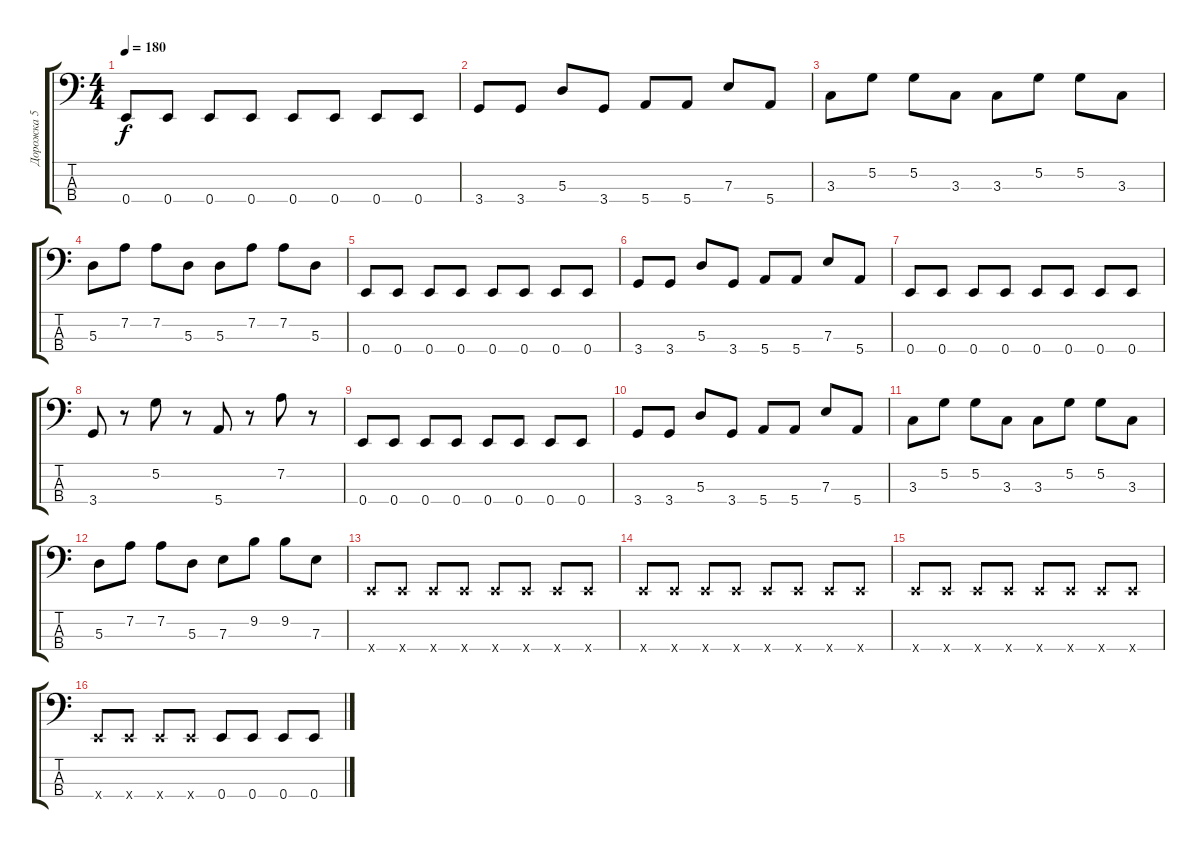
\track ("Дорожка 5" "Дорожка 5") {instrument electricbasspick}
\staff {score tabs}
\tuning (G2 D2 A1 E1) {hide}
\ts (4 4)
\tempo 180
\clef f4
\ks c
0.4.8{dy f} 0.4.8 0.4.8 0.4.8 0.4.8 0.4.8 0.4.8 0.4.8 |
3.4.8 3.4.8 5.3.8 3.4.8 5.4.8 5.4.8 7.3.8 5.4.8 |
3.3.8 5.2.8 5.2.8 3.3.8 3.3.8 5.2.8 5.2.8 3.3.8 |
5.3.8 7.2.8 7.2.8 5.3.8 5.3.8 7.2.8 7.2.8 5.3.8 |
0.4.8 0.4.8 0.4.8 0.4.8 0.4.8 0.4.8 0.4.8 0.4.8 |
3.4.8 3.4.8 5.3.8 3.4.8 5.4.8 5.4.8 7.3.8 5.4.8 |
0.4.8 0.4.8 0.4.8 0.4.8 0.4.8 0.4.8 0.4.8 0.4.8 |
3.4.8 r.8 5.2.8 r.8 5.4.8 r.8 7.2.8 r.8 |
0.4.8 0.4.8 0.4.8 0.4.8 0.4.8 0.4.8 0.4.8 0.4.8 |
3.4.8 3.4.8 5.3.8 3.4.8 5.4.8 5.4.8 7.3.8 5.4.8 |
3.3.8 5.2.8 5.2.8 3.3.8 3.3.8 5.2.8 5.2.8 3.3.8 |
5.3.8 7.2.8 7.2.8 5.3.8 7.3.8 9.2.8 9.2.8 7.3.8 |
0.4{x}.8 0.4{x}.8 0.4{x}.8 0.4{x}.8 0.4{x}.8 0.4{x}.8 0.4{x}.8 0.4{x}.8 |
0.4{x}.8 0.4{x}.8 0.4{x}.8 0.4{x}.8 0.4{x}.8 0.4{x}.8 0.4{x}.8 0.4{x}.8 |
0.4{x}.8 0.4{x}.8 0.4{x}.8 0.4{x}.8 0.4{x}.8 0.4{x}.8 0.4{x}.8 0.4{x}.8 |
0.4{x}.8 0.4{x}.8 0.4{x}.8 0.4{x}.8 0.4.8 0.4.8 0.4.8 0.4.8
